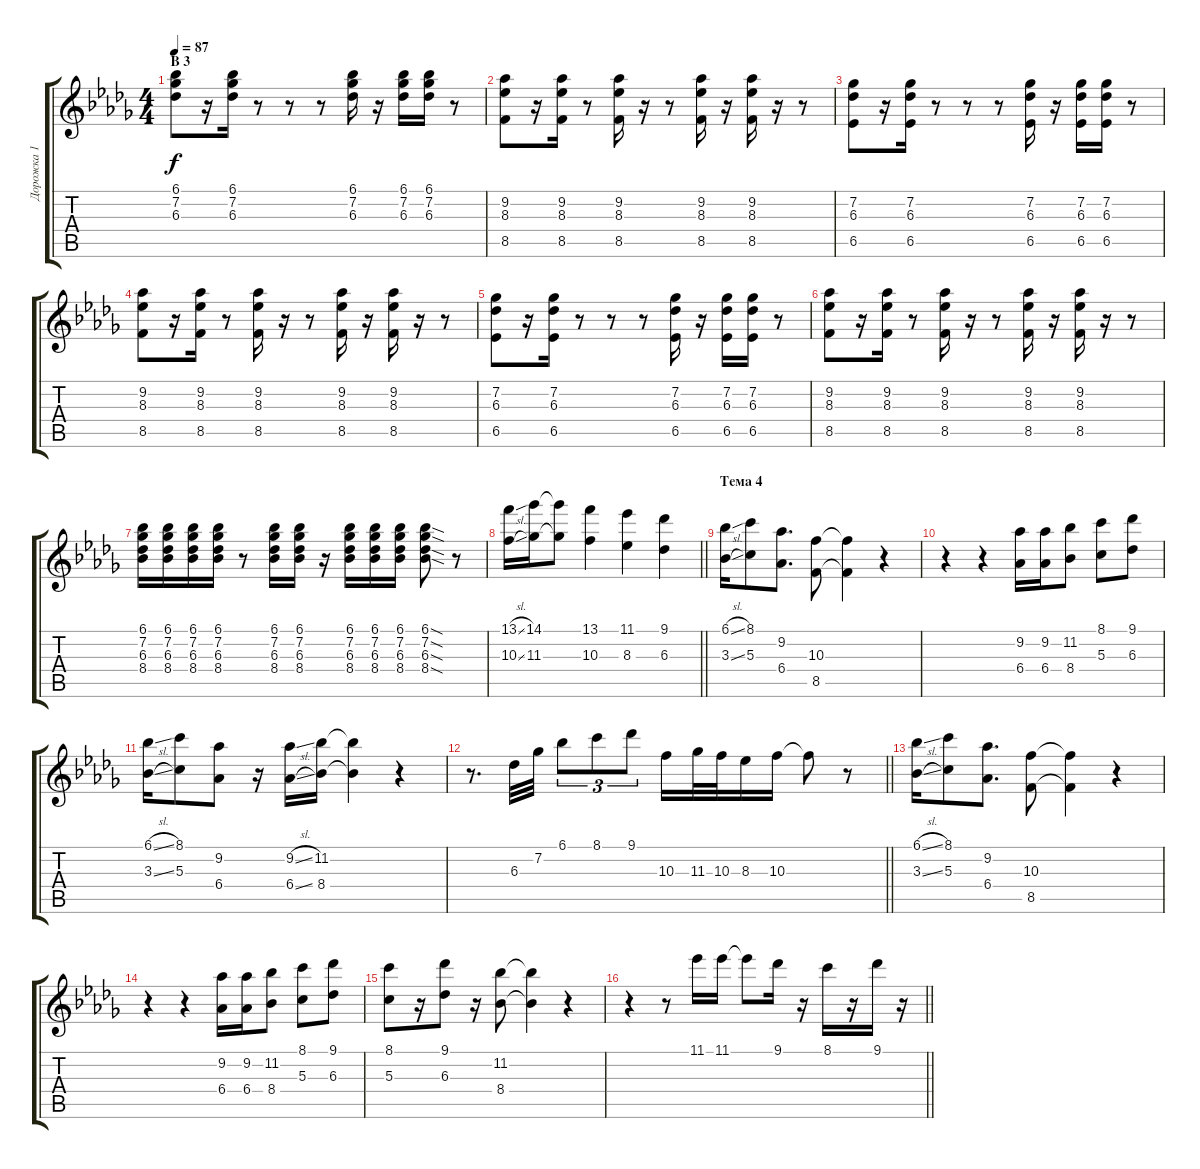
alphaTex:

\track ("Дорожка 1" "Дорожка 1") {instrument acousticguitarnylon}
\staff {score tabs}
\tuning (E4 B3 G3 D3 A2 E2) {hide}
\ts (4 4)
\section ("" "B 3")
\tempo 87
\clef g2
\ks bbminor
(6.1 7.2 6.3).8{dy f} r.16 (6.1 7.2 6.3).16 r.8 r.8 r.8 (6.1 7.2 6.3).16 r.16 (6.1 7.2 6.3).16 (6.1 7.2 6.3).16 r.8 |
(9.2 8.3 8.5).8 r.16 (9.2 8.3 8.5).16 r.8 (9.2 8.3 8.5).16 r.16 r.8 (9.2 8.3 8.5).16 r.16 (9.2 8.3 8.5).16 r.16 r.8 |
(7.2 6.3 6.5).8 r.16 (7.2 6.3 6.5).16 r.8 r.8 r.8 (7.2 6.3 6.5).16 r.16 (7.2 6.3 6.5).16 (7.2 6.3 6.5).16 r.8 |
(9.2 8.3 8.5).8 r.16 (9.2 8.3 8.5).16 r.8 (9.2 8.3 8.5).16 r.16 r.8 (9.2 8.3 8.5).16 r.16 (9.2 8.3 8.5).16 r.16 r.8 |
(7.2 6.3 6.5).8 r.16 (7.2 6.3 6.5).16 r.8 r.8 r.8 (7.2 6.3 6.5).16 r.16 (7.2 6.3 6.5).16 (7.2 6.3 6.5).16 r.8 |
(9.2 8.3 8.5).8 r.16 (9.2 8.3 8.5).16 r.8 (9.2 8.3 8.5).16 r.16 r.8 (9.2 8.3 8.5).16 r.16 (9.2 8.3 8.5).16 r.16 r.8 |
(6.1 7.2 6.3 8.4).16 (6.1 7.2 6.3 8.4).16 (6.1 7.2 6.3 8.4).16 (6.1 7.2 6.3 8.4).16 r.8 (6.1 7.2 6.3 8.4).16 (6.1 7.2 6.3 8.4).16 r.16 (6.1 7.2 6.3 8.4).16 (6.1 7.2 6.3 8.4).16 (6.1 7.2 6.3 8.4).16 (6.1{sod} 7.2{sod} 6.3{sod} 8.4{sod}).8 r.8 |
\barLineRight lightlight
(13.1{sl} 10.3{sl}).16 (14.1 11.3).16 (14.1{t} 11.3{t}).8 (13.1 10.3).4 (11.1 8.3).4 (9.1 6.3).4 |
\section ("" "Тема 4")
(6.1{sl} 3.3{sl}).16 (8.1 5.3).8 (9.2 6.4).8{d} (10.3 8.5).8 (10.3{t} 8.5{t}).4 r.4 |
r.4 r.4 (9.2 6.4).16 (9.2 6.4).16 (11.2 8.4).8 (8.1 5.3).8 (9.1 6.3).8 |
(6.1{sl} 3.3{sl}).16 (8.1 5.3).8 (9.2 6.4).8 r.16 (9.2{sl} 6.4{sl}).16 (11.2 8.4).16 (11.2{t} 8.4{t}).4 r.4 |
\barLineRight lightlight
r.8{d} 6.3.32 7.2.32 6.1.8{tu (3 2)} 8.1.8{tu (3 2)} 9.1.8{tu (3 2)} 10.3.16 11.3.32 10.3.32 8.3.16 10.3.16 10.3{t}.8 r.8 |
(6.1{sl} 3.3{sl}).16 (8.1 5.3).8 (9.2 6.4).8{d} (10.3 8.5).8 (10.3{t} 8.5{t}).4 r.4 |
r.4 r.4 (9.2 6.4).16 (9.2 6.4).16 (11.2 8.4).8 (8.1 5.3).8 (9.1 6.3).8 |
(8.1 5.3).8 r.16 (9.1 6.3).8 r.16 (11.2 8.4).8 (11.2{t} 8.4{t}).4 r.4 |
\barLineRight lightlight
r.4 r.8 11.1.16 11.1.16 11.1{t}.8 9.1.16 r.16 8.1.16 r.16 9.1.16 r.16
